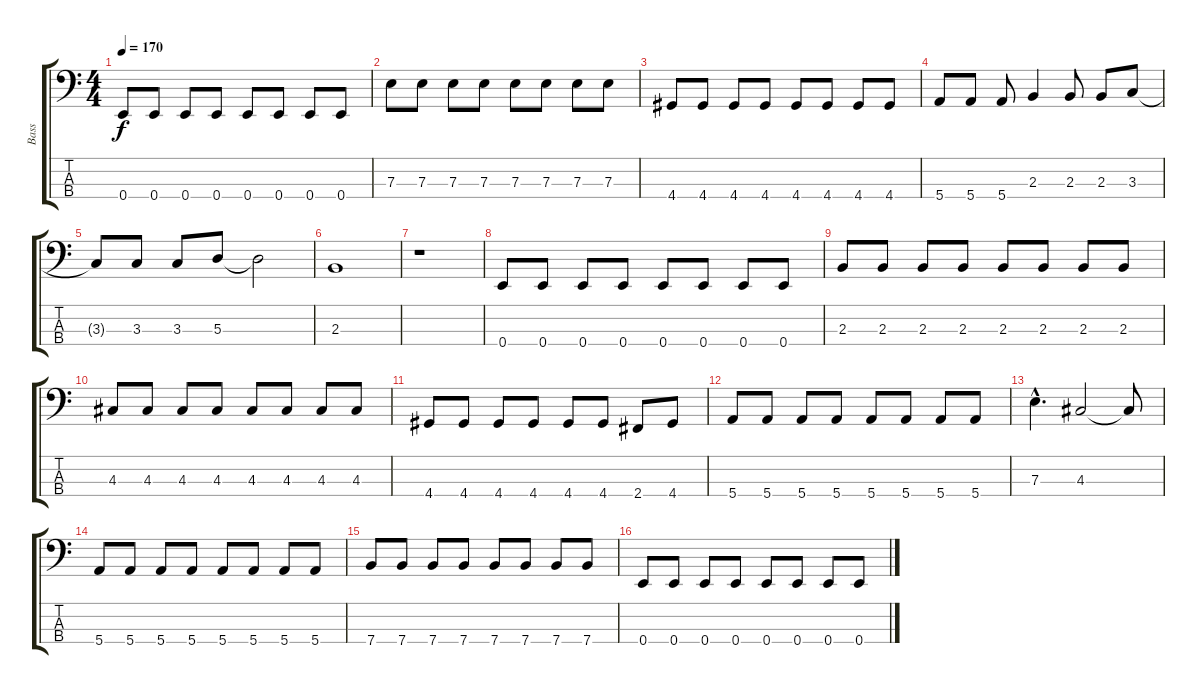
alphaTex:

\track ("Bass" "Bass") {instrument electricbassfinger}
\staff {score tabs}
\tuning (G2 D2 A1 E1) {hide}
\ts (4 4)
\tempo 170
\clef f4
\ks c
0.4.8{dy f} 0.4.8 0.4.8 0.4.8 0.4.8 0.4.8 0.4.8 0.4.8 |
7.3.8 7.3.8 7.3.8 7.3.8 7.3.8 7.3.8 7.3.8 7.3.8 |
4.4.8 4.4.8 4.4.8 4.4.8 4.4.8 4.4.8 4.4.8 4.4.8 |
5.4.8 5.4.8 5.4.8 2.3.4 2.3.8 2.3.8 3.3.8 |
3.3{t}.8 3.3.8 3.3.8 5.3.8 5.3{t}.2 |
2.3.1 |
r.1 |
0.4.8 0.4.8 0.4.8 0.4.8 0.4.8 0.4.8 0.4.8 0.4.8 |
2.3.8 2.3.8 2.3.8 2.3.8 2.3.8 2.3.8 2.3.8 2.3.8 |
4.3.8 4.3.8 4.3.8 4.3.8 4.3.8 4.3.8 4.3.8 4.3.8 |
4.4.8 4.4.8 4.4.8 4.4.8 4.4.8 4.4.8 2.4.8 4.4.8 |
5.4.8 5.4.8 5.4.8 5.4.8 5.4.8 5.4.8 5.4.8 5.4.8 |
7.3{hac}.4{d} 4.3.2 4.3{t}.8 |
5.4.8 5.4.8 5.4.8 5.4.8 5.4.8 5.4.8 5.4.8 5.4.8 |
7.4.8 7.4.8 7.4.8 7.4.8 7.4.8 7.4.8 7.4.8 7.4.8 |
0.4.8 0.4.8 0.4.8 0.4.8 0.4.8 0.4.8 0.4.8 0.4.8
